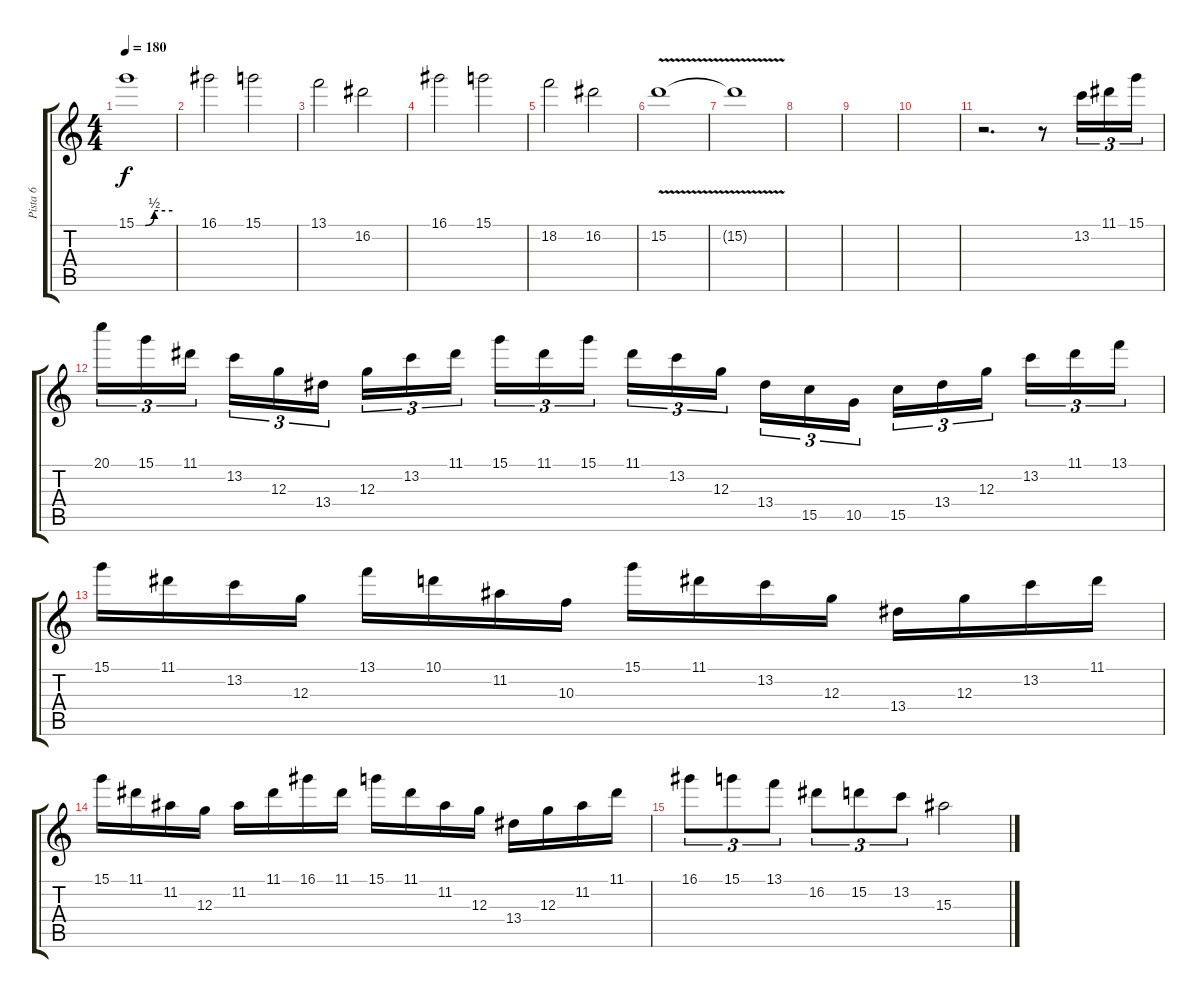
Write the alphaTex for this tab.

\track ("Pista 6" "Pista 6") {instrument distortionguitar}
\staff {score tabs}
\tuning (E4 B3 G3 D3 A2 E2) {hide}
\ts (4 4)
\tempo 180
\clef g2
\ks c
15.1{be (custom 0 0 15 0 30 2 60 2)}.1{dy f} |
16.1.2 15.1.2 |
13.1.2 16.2.2 |
16.1.2 15.1.2 |
18.2.2 16.2.2 |
15.2{v}.1 |
15.2{t}.1 |
|
|
|
r.2{d} r.8 13.2.16{tu (3 2)} 11.1.16{tu (3 2)} 15.1.16{tu (3 2)} |
20.1.16{tu (3 2)} 15.1.16{tu (3 2)} 11.1.16{tu (3 2)} 13.2.16{tu (3 2)} 12.3.16{tu (3 2)} 13.4.16{tu (3 2)} 12.3.16{tu (3 2)} 13.2.16{tu (3 2)} 11.1.16{tu (3 2)} 15.1.16{tu (3 2)} 11.1.16{tu (3 2)} 15.1.16{tu (3 2)} 11.1.16{tu (3 2)} 13.2.16{tu (3 2)} 12.3.16{tu (3 2)} 13.4.16{tu (3 2)} 15.5.16{tu (3 2)} 10.5.16{tu (3 2)} 15.5.16{tu (3 2)} 13.4.16{tu (3 2)} 12.3.16{tu (3 2)} 13.2.16{tu (3 2)} 11.1.16{tu (3 2)} 13.1.16{tu (3 2)} |
15.1.16 11.1.16 13.2.16 12.3.16 13.1.16 10.1.16 11.2.16 10.3.16 15.1.16 11.1.16 13.2.16 12.3.16 13.4.16 12.3.16 13.2.16 11.1.16 |
15.1.16 11.1.16 11.2.16 12.3.16 11.2.16 11.1.16 16.1.16 11.1.16 15.1.16 11.1.16 11.2.16 12.3.16 13.4.16 12.3.16 11.2.16 11.1.16 |
16.1.8{tu (3 2)} 15.1.8{tu (3 2)} 13.1.8{tu (3 2)} 16.2.8{tu (3 2)} 15.2.8{tu (3 2)} 13.2.8{tu (3 2)} 15.3.2
